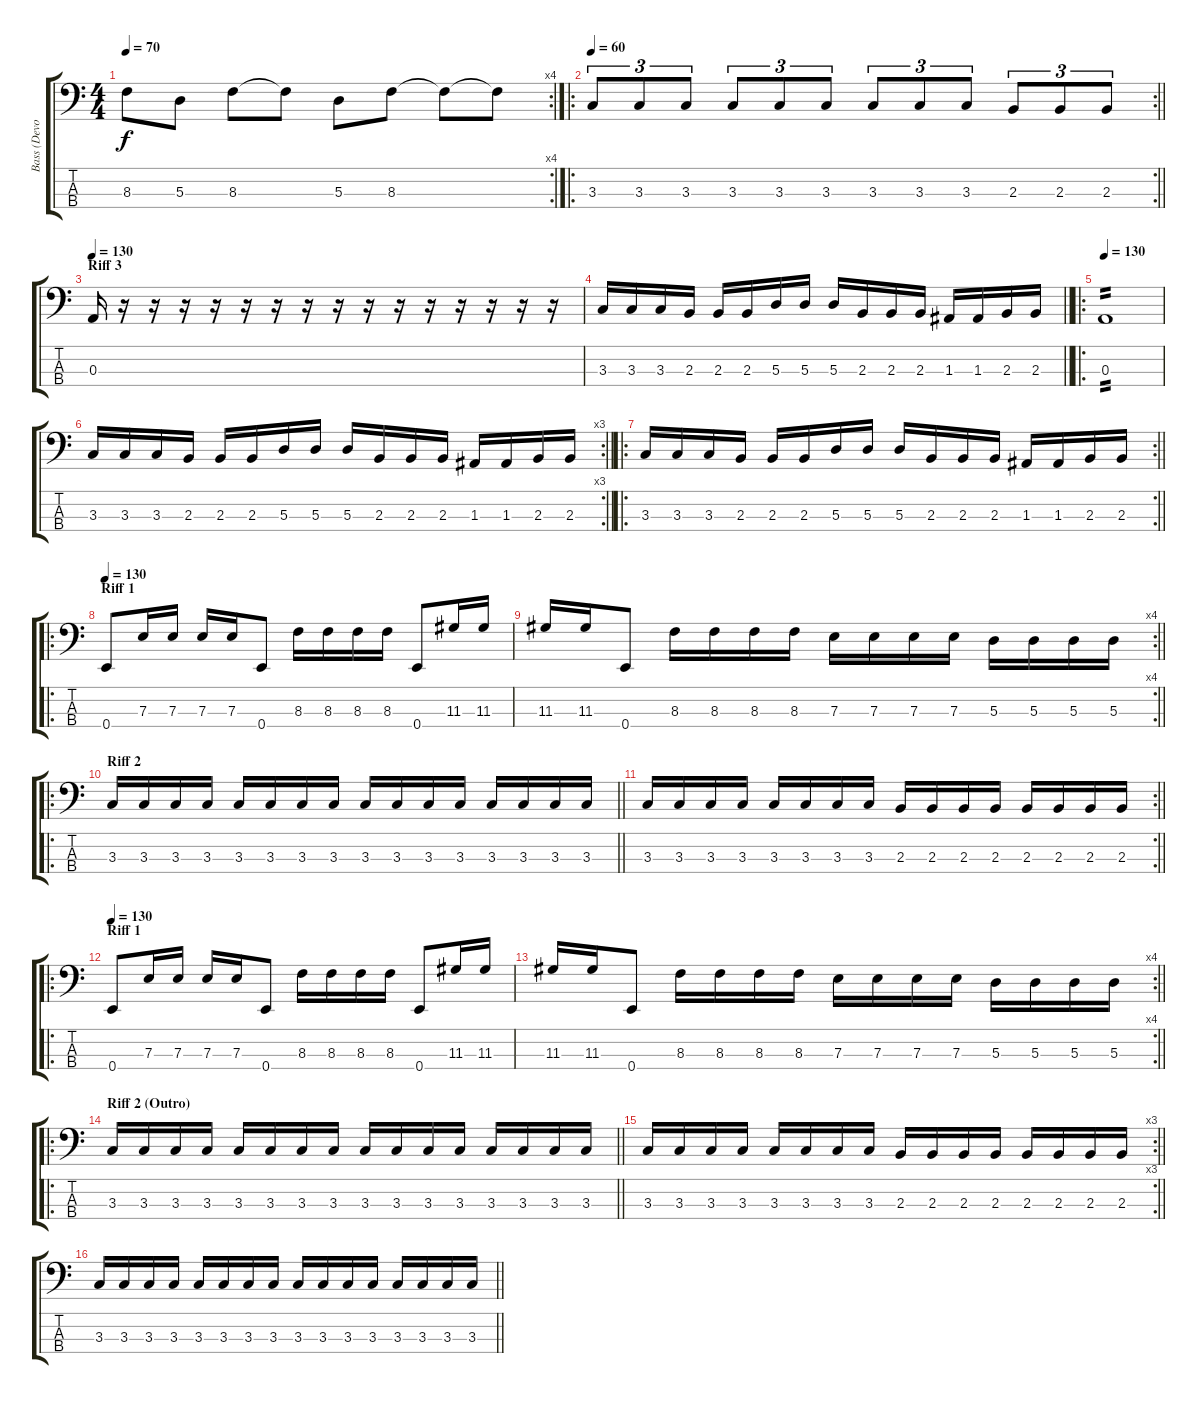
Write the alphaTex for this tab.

\track ("Bass (Devo)" "Bass (Devo") {instrument electricbasspick}
\staff {score tabs}
\tuning (G2 D2 A1 E1) {hide}
\rc 4
\ts (4 4)
\tempo 70
\clef f4
\ks c
8.3{t}.8{dy f} 5.3.8 8.3.8 8.3{t}.8 5.3.8 8.3.8 8.3{t}.8 8.3{t}.8 |
\ro
\rc 2
\tempo 60
\barLineRight lightlight
3.3.8{tu (3 2)} 3.3.8{tu (3 2)} 3.3.8{tu (3 2)} 3.3.8{tu (3 2)} 3.3.8{tu (3 2)} 3.3.8{tu (3 2)} 3.3.8{tu (3 2)} 3.3.8{tu (3 2)} 3.3.8{tu (3 2)} 2.3.8{tu (3 2)} 2.3.8{tu (3 2)} 2.3.8{tu (3 2)} |
\section ("" "Riff 3")
\tempo 130
0.3.16 r.16 r.16 r.16 r.16 r.16 r.16 r.16 r.16 r.16 r.16 r.16 r.16 r.16 r.16 r.16 |
\barLineRight lightlight
3.3.16 3.3.16 3.3.16 2.3.16 2.3.16 2.3.16 5.3.16 5.3.16 5.3.16 2.3.16 2.3.16 2.3.16 1.3.16 1.3.16 2.3.16 2.3.16 |
\ro
\tempo 130
0.3.1{tp 2} |
\rc 3
\barLineRight lightlight
3.3.16 3.3.16 3.3.16 2.3.16 2.3.16 2.3.16 5.3.16 5.3.16 5.3.16 2.3.16 2.3.16 2.3.16 1.3.16 1.3.16 2.3.16 2.3.16 |
\ro
\rc 2
\section ("" "")
\barLineRight lightlight
3.3.16 3.3.16 3.3.16 2.3.16 2.3.16 2.3.16 5.3.16 5.3.16 5.3.16 2.3.16 2.3.16 2.3.16 1.3.16 1.3.16 2.3.16 2.3.16 |
\ro
\section ("" "Riff 1")
\tempo 130
0.4.8 7.3.16 7.3.16 7.3.16 7.3.16 0.4.8 8.3.16 8.3.16 8.3.16 8.3.16 0.4.8 11.3.16 11.3.16 |
\rc 4
\barLineRight lightlight
11.3.16 11.3.16 0.4.8 8.3.16 8.3.16 8.3.16 8.3.16 7.3.16 7.3.16 7.3.16 7.3.16 5.3.16 5.3.16 5.3.16 5.3.16 |
\ro
\section ("" "Riff 2")
\barLineRight lightlight
3.3.16 3.3.16 3.3.16 3.3.16 3.3.16 3.3.16 3.3.16 3.3.16 3.3.16 3.3.16 3.3.16 3.3.16 3.3.16 3.3.16 3.3.16 3.3.16 |
\rc 2
\barLineRight lightlight
3.3.16 3.3.16 3.3.16 3.3.16 3.3.16 3.3.16 3.3.16 3.3.16 2.3.16 2.3.16 2.3.16 2.3.16 2.3.16 2.3.16 2.3.16 2.3.16 |
\ro
\section ("" "Riff 1")
\tempo 130
0.4.8 7.3.16 7.3.16 7.3.16 7.3.16 0.4.8 8.3.16 8.3.16 8.3.16 8.3.16 0.4.8 11.3.16 11.3.16 |
\rc 4
\barLineRight lightlight
11.3.16 11.3.16 0.4.8 8.3.16 8.3.16 8.3.16 8.3.16 7.3.16 7.3.16 7.3.16 7.3.16 5.3.16 5.3.16 5.3.16 5.3.16 |
\ro
\section ("" "Riff 2 (Outro)")
\barLineRight lightlight
3.3.16 3.3.16 3.3.16 3.3.16 3.3.16 3.3.16 3.3.16 3.3.16 3.3.16 3.3.16 3.3.16 3.3.16 3.3.16 3.3.16 3.3.16 3.3.16 |
\rc 3
\barLineRight lightlight
3.3.16 3.3.16 3.3.16 3.3.16 3.3.16 3.3.16 3.3.16 3.3.16 2.3.16 2.3.16 2.3.16 2.3.16 2.3.16 2.3.16 2.3.16 2.3.16 |
\barLineRight lightlight
3.3.16 3.3.16 3.3.16 3.3.16 3.3.16 3.3.16 3.3.16 3.3.16 3.3.16 3.3.16 3.3.16 3.3.16 3.3.16 3.3.16 3.3.16 3.3.16
